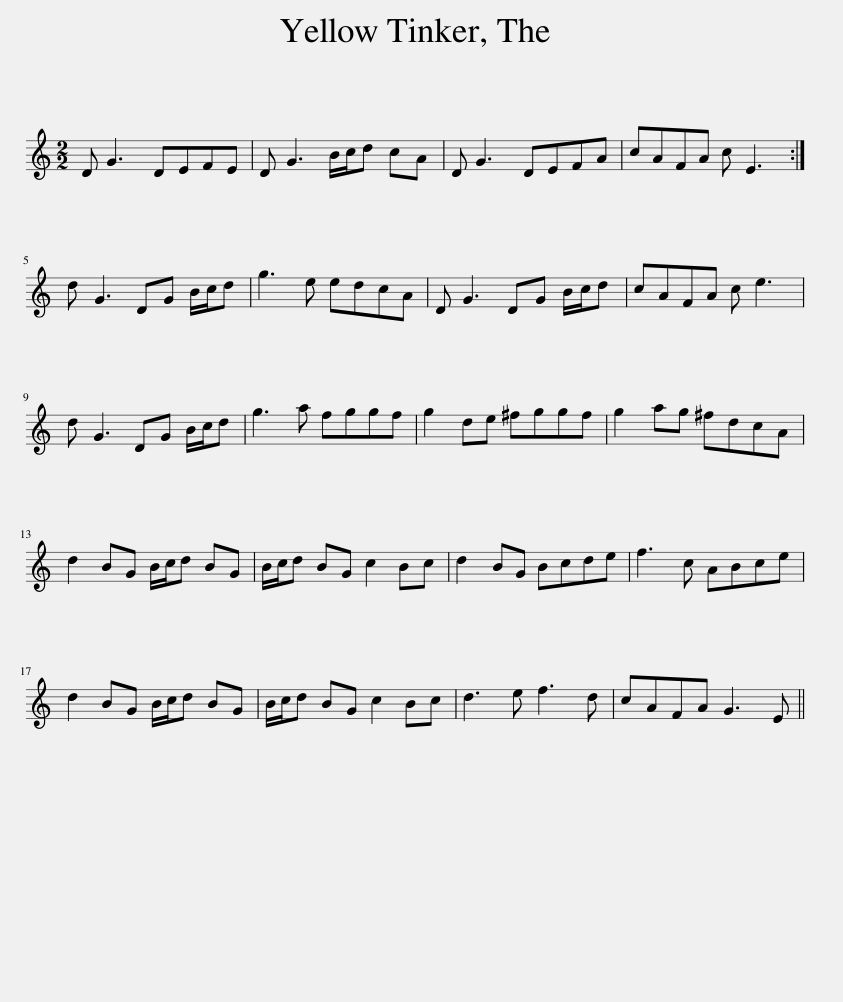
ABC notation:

X:1
L:1/8
M:2/2
I:linebreak $
K:C
V:1 treble
V:1
 D G3 DEFE | D G3 B/c/d cA | D G3 DEFA | cAFA c E3 :|$ d G3 DG B/c/d | %5
 g3 e edcA | D G3 DG B/c/d | cAFA c e3 |$ d G3 DG B/c/d | g3 a fggf | %10
 g2 de ^fggf | g2 ag ^fdcA |$ d2 BG B/c/d BG | B/c/d BG c2 Bc | d2 BG Bcde | %15
 f3 c ABce |$ d2 BG B/c/d BG | B/c/d BG c2 Bc | d3 e f3 d | cAFA G3 E || %20
